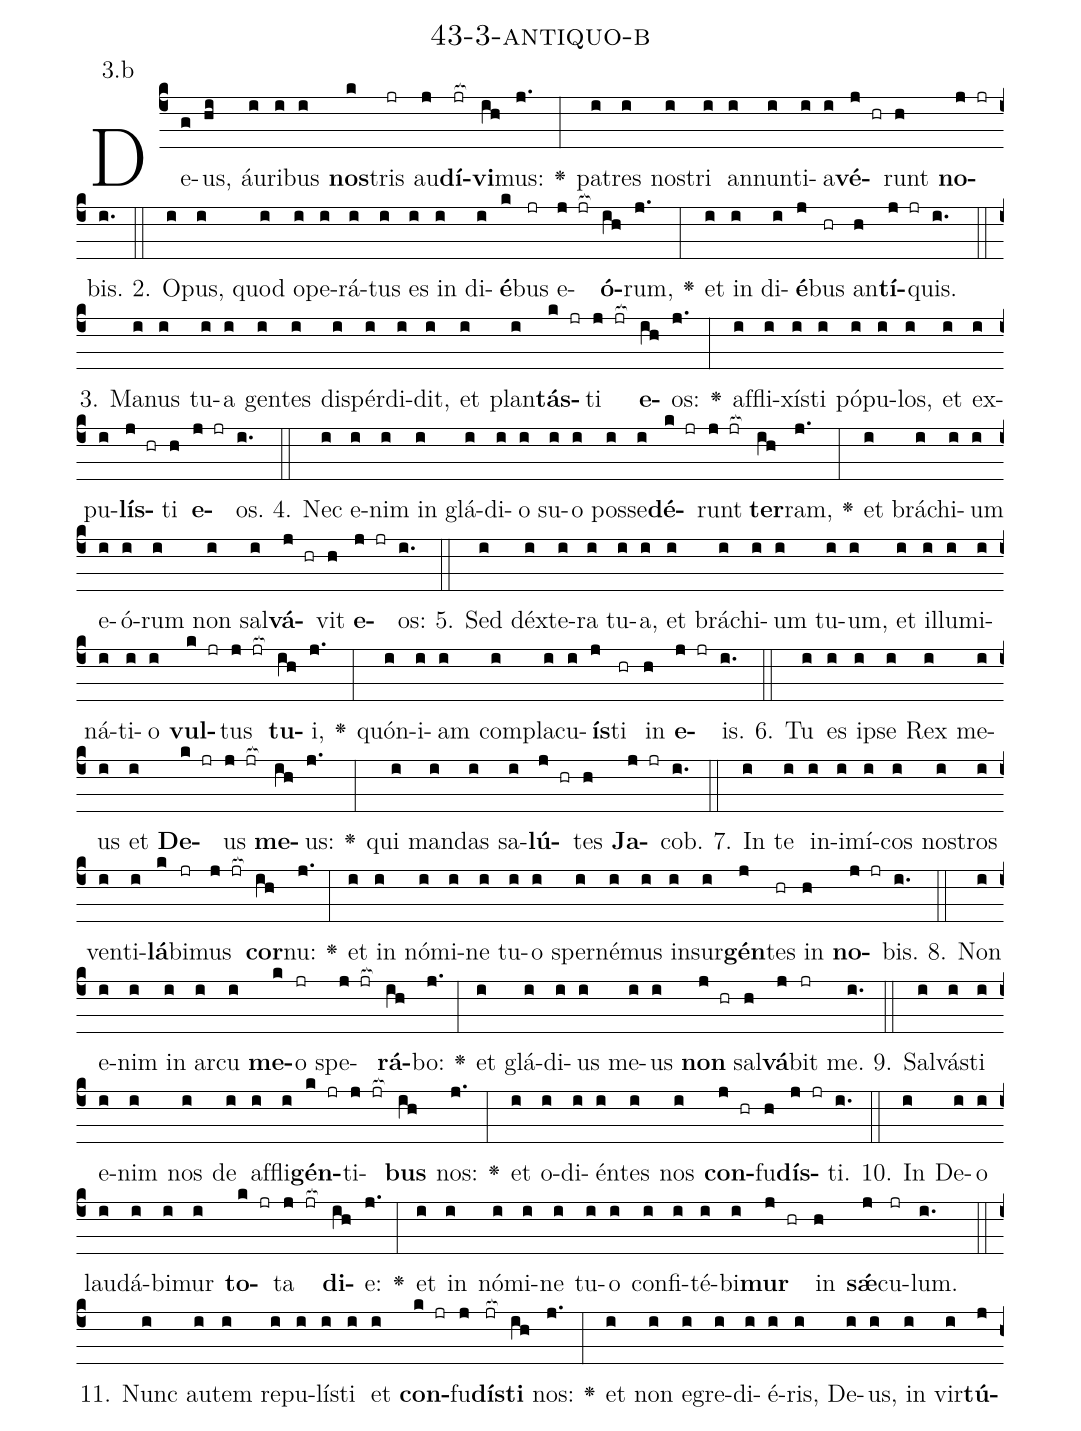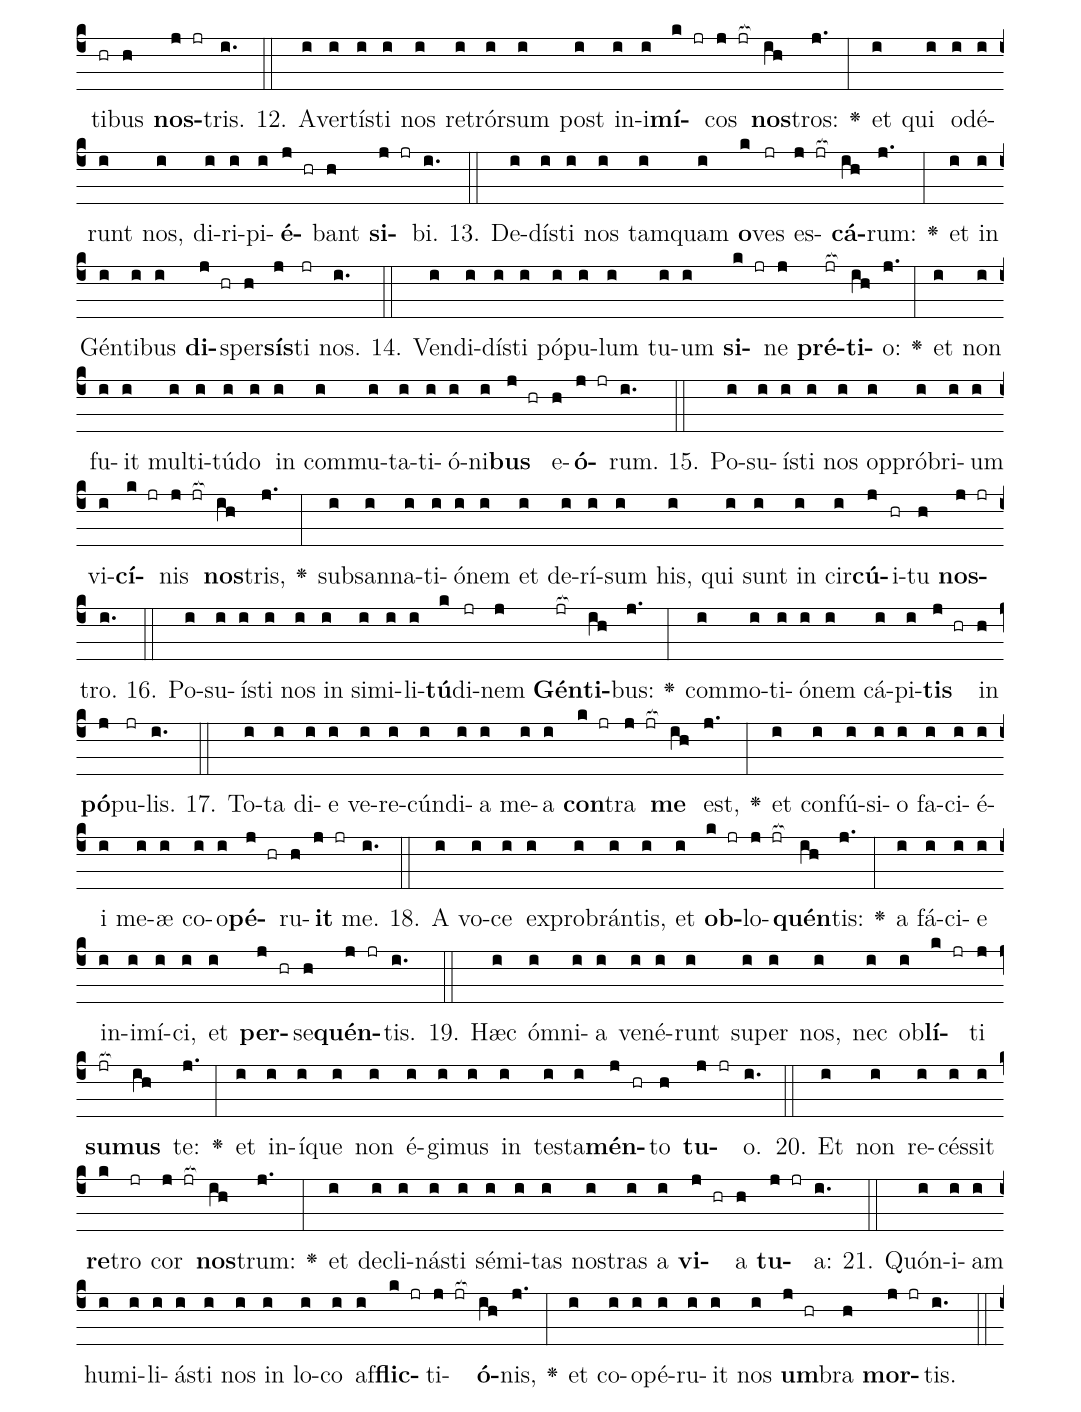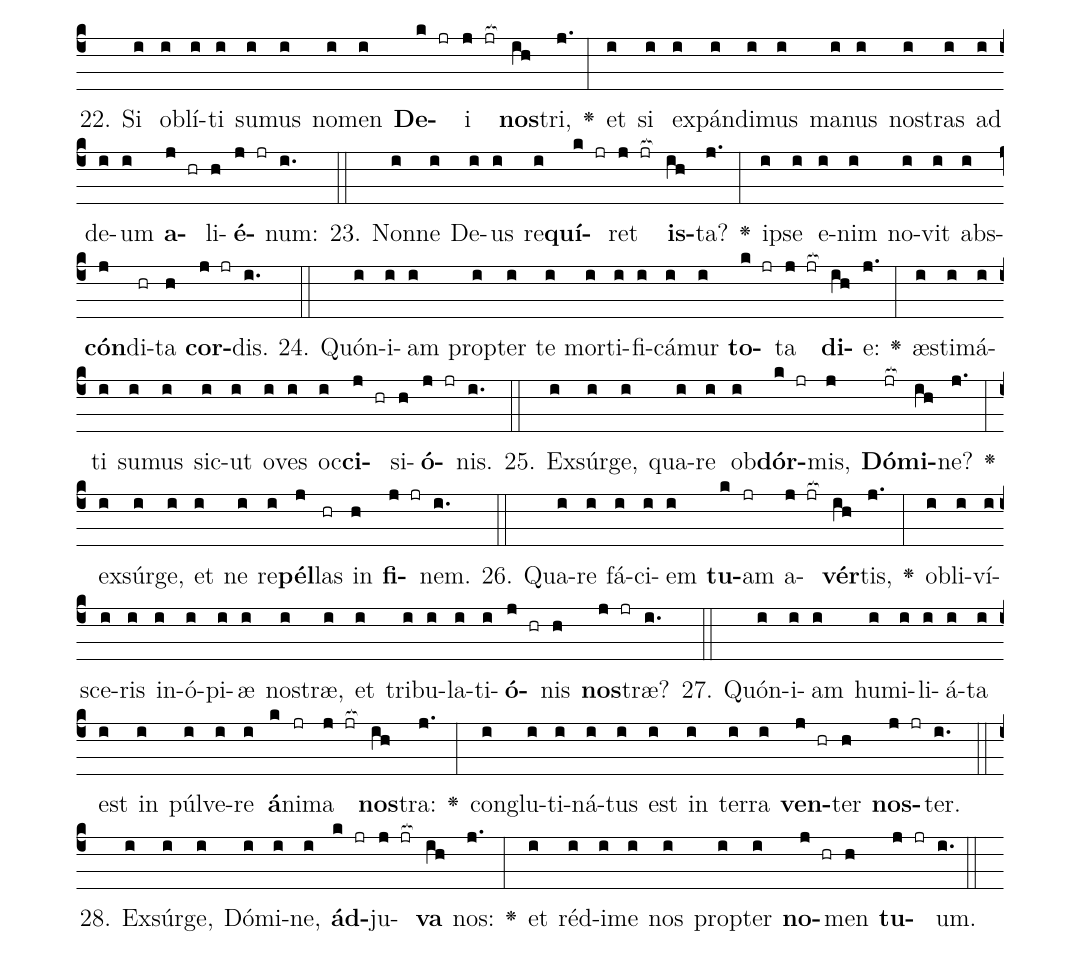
name: 43-3-antiquo-b;
annotation: 3.b;
%%
(c4)De(g)us,(hi) áu(i)ri(i)bus(i) <b>nos</b>(k)tris(jr) au(j)<b>dí</b>(jr[ocb:1{])<b>vi</b>(ih[ocb:0}])mus:(j.) <v>\greheightstar</v>(:) pa(i)tres(i) nos(i)tri(i) an(i)nun(i)ti(i)a(i)<b>vé</b>(j hr)runt(h) <b>no</b>(j jr)bis.(i.) (::)
2. O(i)pus,(i) quod(i) o(i)pe(i)rá(i)tus(i) es(i) in(i) di(i)<b>é</b>(k)bus(jr) e(j jr[ocb:1{])<b>ó</b>(ih[ocb:0}])rum,(j.) <v>\greheightstar</v>(:) et(i) in(i) di(i)<b>é</b>(j)bus(hr) an(h)<b>tí</b>(j jr)quis.(i.) (::)
3. Ma(i)nus(i) tu(i)a(i) gen(i)tes(i) dis(i)pér(i)di(i)dit,(i) et(i) plan(i)<b>tás</b>(k jr)ti(j jr[ocb:1{]) <b>e</b>(ih[ocb:0}])os:(j.) <v>\greheightstar</v>(:) af(i)fli(i)xís(i)ti(i) pó(i)pu(i)los,(i) et(i) ex(i)pu(i)<b>lís</b>(j hr)ti(h) <b>e</b>(j jr)os.(i.) (::)
4. Nec(i) e(i)nim(i) in(i) glá(i)di(i)o(i) su(i)o(i) pos(i)se(i)<b>dé</b>(k jr)runt(j jr[ocb:1{]) <b>ter</b>(ih[ocb:0}])ram,(j.) <v>\greheightstar</v>(:) et(i) brá(i)chi(i)um(i) e(i)ó(i)rum(i) non(i) sal(i)<b>vá</b>(j hr)vit(h) <b>e</b>(j jr)os:(i.) (::)
5. Sed(i) déx(i)te(i)ra(i) tu(i)a,(i) et(i) brá(i)chi(i)um(i) tu(i)um,(i) et(i) il(i)lu(i)mi(i)ná(i)ti(i)o(i) <b>vul</b>(k jr)tus(j jr[ocb:1{]) <b>tu</b>(ih[ocb:0}])i,(j.) <v>\greheightstar</v>(:) quón(i)i(i)am(i) com(i)pla(i)cu(i)<b>ís</b>(j)ti(hr) in(h) <b>e</b>(j jr)is.(i.) (::)
6. Tu(i) es(i) ip(i)se(i) Rex(i) me(i)us(i) et(i) <b>De</b>(k jr)us(j jr[ocb:1{]) <b>me</b>(ih[ocb:0}])us:(j.) <v>\greheightstar</v>(:) qui(i) man(i)das(i) sa(i)<b>lú</b>(j hr)tes(h) <b>Ja</b>(j jr)cob.(i.) (::)
7. In(i) te(i) in(i)i(i)mí(i)cos(i) nos(i)tros(i) ven(i)ti(i)<b>lá</b>(k)bi(jr)mus(j jr[ocb:1{]) <b>cor</b>(ih[ocb:0}])nu:(j.) <v>\greheightstar</v>(:) et(i) in(i) nó(i)mi(i)ne(i) tu(i)o(i) sper(i)né(i)mus(i) in(i)sur(i)<b>gén</b>(j)tes(hr) in(h) <b>no</b>(j jr)bis.(i.) (::)
8. Non(i) e(i)nim(i) in(i) ar(i)cu(i) <b>me</b>(k)o(jr) spe(j jr[ocb:1{])<b>rá</b>(ih[ocb:0}])bo:(j.) <v>\greheightstar</v>(:) et(i) glá(i)di(i)us(i) me(i)us(i) <b>non</b>(j hr) sal(h)<b>vá</b>(j)bit(jr) me.(i.) (::)
9. Sal(i)vás(i)ti(i) e(i)nim(i) nos(i) de(i) af(i)fli(i)<b>gén</b>(k jr)ti(j jr[ocb:1{])<b>bus</b>(ih[ocb:0}]) nos:(j.) <v>\greheightstar</v>(:) et(i) o(i)di(i)én(i)tes(i) nos(i) <b>con</b>(j hr)fu(h)<b>dís</b>(j jr)ti.(i.) (::)
10. In(i) De(i)o(i) lau(i)dá(i)bi(i)mur(i) <b>to</b>(k jr)ta(j jr[ocb:1{]) <b>di</b>(ih[ocb:0}])e:(j.) <v>\greheightstar</v>(:) et(i) in(i) nó(i)mi(i)ne(i) tu(i)o(i) con(i)fi(i)té(i)bi(i)<b>mur</b>(j hr) in(h) <b>sǽ</b>(j)cu(jr)lum.(i.) (::)
11. Nunc(i) au(i)tem(i) re(i)pu(i)lís(i)ti(i) et(i) <b>con</b>(k jr)fu(j)<b>dís</b>(jr[ocb:1{])<b>ti</b>(ih[ocb:0}]) nos:(j.) <v>\greheightstar</v>(:) et(i) non(i) e(i)gre(i)di(i)é(i)ris,(i) De(i)us,(i) in(i) vir(i)<b>tú</b>(j)ti(hr)bus(h) <b>nos</b>(j jr)tris.(i.) (::)
12. A(i)ver(i)tís(i)ti(i) nos(i) re(i)trór(i)sum(i) post(i) in(i)i(i)<b>mí</b>(k jr)cos(j jr[ocb:1{]) <b>nos</b>(ih[ocb:0}])tros:(j.) <v>\greheightstar</v>(:) et(i) qui(i) o(i)dé(i)runt(i) nos,(i) di(i)ri(i)pi(i)<b>é</b>(j hr)bant(h) <b>si</b>(j jr)bi.(i.) (::)
13. De(i)dís(i)ti(i) nos(i) tam(i)quam(i) <b>o</b>(k)ves(jr) es(j jr[ocb:1{])<b>cá</b>(ih[ocb:0}])rum:(j.) <v>\greheightstar</v>(:) et(i) in(i) Gén(i)ti(i)bus(i) <b>di</b>(j hr)sper(h)<b>sís</b>(j)ti(jr) nos.(i.) (::)
14. Ven(i)di(i)dís(i)ti(i) pó(i)pu(i)lum(i) tu(i)um(i) <b>si</b>(k jr)ne(j) <b>pré</b>(jr[ocb:1{])<b>ti</b>(ih[ocb:0}])o:(j.) <v>\greheightstar</v>(:) et(i) non(i) fu(i)it(i) mul(i)ti(i)tú(i)do(i) in(i) com(i)mu(i)ta(i)ti(i)ó(i)ni(i)<b>bus</b>(j hr) e(h)<b>ó</b>(j jr)rum.(i.) (::)
15. Po(i)su(i)ís(i)ti(i) nos(i) op(i)pró(i)bri(i)um(i) vi(i)<b>cí</b>(k jr)nis(j jr[ocb:1{]) <b>nos</b>(ih[ocb:0}])tris,(j.) <v>\greheightstar</v>(:) sub(i)san(i)na(i)ti(i)ó(i)nem(i) et(i) de(i)rí(i)sum(i) his,(i) qui(i) sunt(i) in(i) cir(i)<b>cú</b>(j)i(hr)tu(h) <b>nos</b>(j jr)tro.(i.) (::)
16. Po(i)su(i)ís(i)ti(i) nos(i) in(i) si(i)mi(i)li(i)<b>tú</b>(k)di(jr)nem(j) <b>Gén</b>(jr[ocb:1{])<b>ti</b>(ih[ocb:0}])bus:(j.) <v>\greheightstar</v>(:) com(i)mo(i)ti(i)ó(i)nem(i) cá(i)pi(i)<b>tis</b>(j hr) in(h) <b>pó</b>(j)pu(jr)lis.(i.) (::)
17. To(i)ta(i) di(i)e(i) ve(i)re(i)cún(i)di(i)a(i) me(i)a(i) <b>con</b>(k jr)tra(j jr[ocb:1{]) <b>me</b>(ih[ocb:0}]) est,(j.) <v>\greheightstar</v>(:) et(i) con(i)fú(i)si(i)o(i) fa(i)ci(i)é(i)i(i) me(i)æ(i) co(i)o(i)<b>pé</b>(j hr)ru(h)<b>it</b>(j jr) me.(i.) (::)
18. A(i) vo(i)ce(i) ex(i)pro(i)brán(i)tis,(i) et(i) <b>ob</b>(k jr)lo(j jr[ocb:1{])<b>quén</b>(ih[ocb:0}])tis:(j.) <v>\greheightstar</v>(:) a(i) fá(i)ci(i)e(i) in(i)i(i)mí(i)ci,(i) et(i) <b>per</b>(j hr)se(h)<b>quén</b>(j jr)tis.(i.) (::)
19. Hæc(i) óm(i)ni(i)a(i) ve(i)né(i)runt(i) su(i)per(i) nos,(i) nec(i) ob(i)<b>lí</b>(k jr)ti(j) <b>su</b>(jr[ocb:1{])<b>mus</b>(ih[ocb:0}]) te:(j.) <v>\greheightstar</v>(:) et(i) in(i)í(i)que(i) non(i) é(i)gi(i)mus(i) in(i) tes(i)ta(i)<b>mén</b>(j hr)to(h) <b>tu</b>(j jr)o.(i.) (::)
20. Et(i) non(i) re(i)cés(i)sit(i) <b>re</b>(k)tro(jr) cor(j jr[ocb:1{]) <b>nos</b>(ih[ocb:0}])trum:(j.) <v>\greheightstar</v>(:) et(i) de(i)cli(i)nás(i)ti(i) sé(i)mi(i)tas(i) nos(i)tras(i) a(i) <b>vi</b>(j hr)a(h) <b>tu</b>(j jr)a:(i.) (::)
21. Quón(i)i(i)am(i) hu(i)mi(i)li(i)ás(i)ti(i) nos(i) in(i) lo(i)co(i) af(i)<b>flic</b>(k jr)ti(j jr[ocb:1{])<b>ó</b>(ih[ocb:0}])nis,(j.) <v>\greheightstar</v>(:) et(i) co(i)o(i)pé(i)ru(i)it(i) nos(i) <b>um</b>(j hr)bra(h) <b>mor</b>(j jr)tis.(i.) (::)
22. Si(i) ob(i)lí(i)ti(i) su(i)mus(i) no(i)men(i) <b>De</b>(k jr)i(j jr[ocb:1{]) <b>nos</b>(ih[ocb:0}])tri,(j.) <v>\greheightstar</v>(:) et(i) si(i) ex(i)pán(i)di(i)mus(i) ma(i)nus(i) nos(i)tras(i) ad(i) de(i)um(i) <b>a</b>(j hr)li(h)<b>é</b>(j jr)num:(i.) (::)
23. Non(i)ne(i) De(i)us(i) re(i)<b>quí</b>(k jr)ret(j jr[ocb:1{]) <b>is</b>(ih[ocb:0}])ta?(j.) <v>\greheightstar</v>(:) ip(i)se(i) e(i)nim(i) no(i)vit(i) abs(i)<b>cón</b>(j)di(hr)ta(h) <b>cor</b>(j jr)dis.(i.) (::)
24. Quón(i)i(i)am(i) prop(i)ter(i) te(i) mor(i)ti(i)fi(i)cá(i)mur(i) <b>to</b>(k jr)ta(j jr[ocb:1{]) <b>di</b>(ih[ocb:0}])e:(j.) <v>\greheightstar</v>(:) æs(i)ti(i)má(i)ti(i) su(i)mus(i) sic(i)ut(i) o(i)ves(i) oc(i)<b>ci</b>(j hr)si(h)<b>ó</b>(j jr)nis.(i.) (::)
25. Ex(i)súr(i)ge,(i) qua(i)re(i) ob(i)<b>dór</b>(k jr)mis,(j) <b>Dó</b>(jr[ocb:1{])<b>mi</b>(ih[ocb:0}])ne?(j.) <v>\greheightstar</v>(:) ex(i)súr(i)ge,(i) et(i) ne(i) re(i)<b>pél</b>(j)las(hr) in(h) <b>fi</b>(j jr)nem.(i.) (::)
26. Qua(i)re(i) fá(i)ci(i)em(i) <b>tu</b>(k)am(jr) a(j jr[ocb:1{])<b>vér</b>(ih[ocb:0}])tis,(j.) <v>\greheightstar</v>(:) ob(i)li(i)ví(i)sce(i)ris(i) in(i)ó(i)pi(i)æ(i) nos(i)træ,(i) et(i) tri(i)bu(i)la(i)ti(i)<b>ó</b>(j hr)nis(h) <b>nos</b>(j jr)træ?(i.) (::)
27. Quón(i)i(i)am(i) hu(i)mi(i)li(i)á(i)ta(i) est(i) in(i) púl(i)ve(i)re(i) <b>á</b>(k)ni(jr)ma(j jr[ocb:1{]) <b>nos</b>(ih[ocb:0}])tra:(j.) <v>\greheightstar</v>(:) con(i)glu(i)ti(i)ná(i)tus(i) est(i) in(i) ter(i)ra(i) <b>ven</b>(j hr)ter(h) <b>nos</b>(j jr)ter.(i.) (::)
28. Ex(i)súr(i)ge,(i) Dó(i)mi(i)ne,(i) <b>ád</b>(k jr)ju(j jr[ocb:1{])<b>va</b>(ih[ocb:0}]) nos:(j.) <v>\greheightstar</v>(:) et(i) réd(i)i(i)me(i) nos(i) prop(i)ter(i) <b>no</b>(j hr)men(h) <b>tu</b>(j jr)um.(i.) (::)
